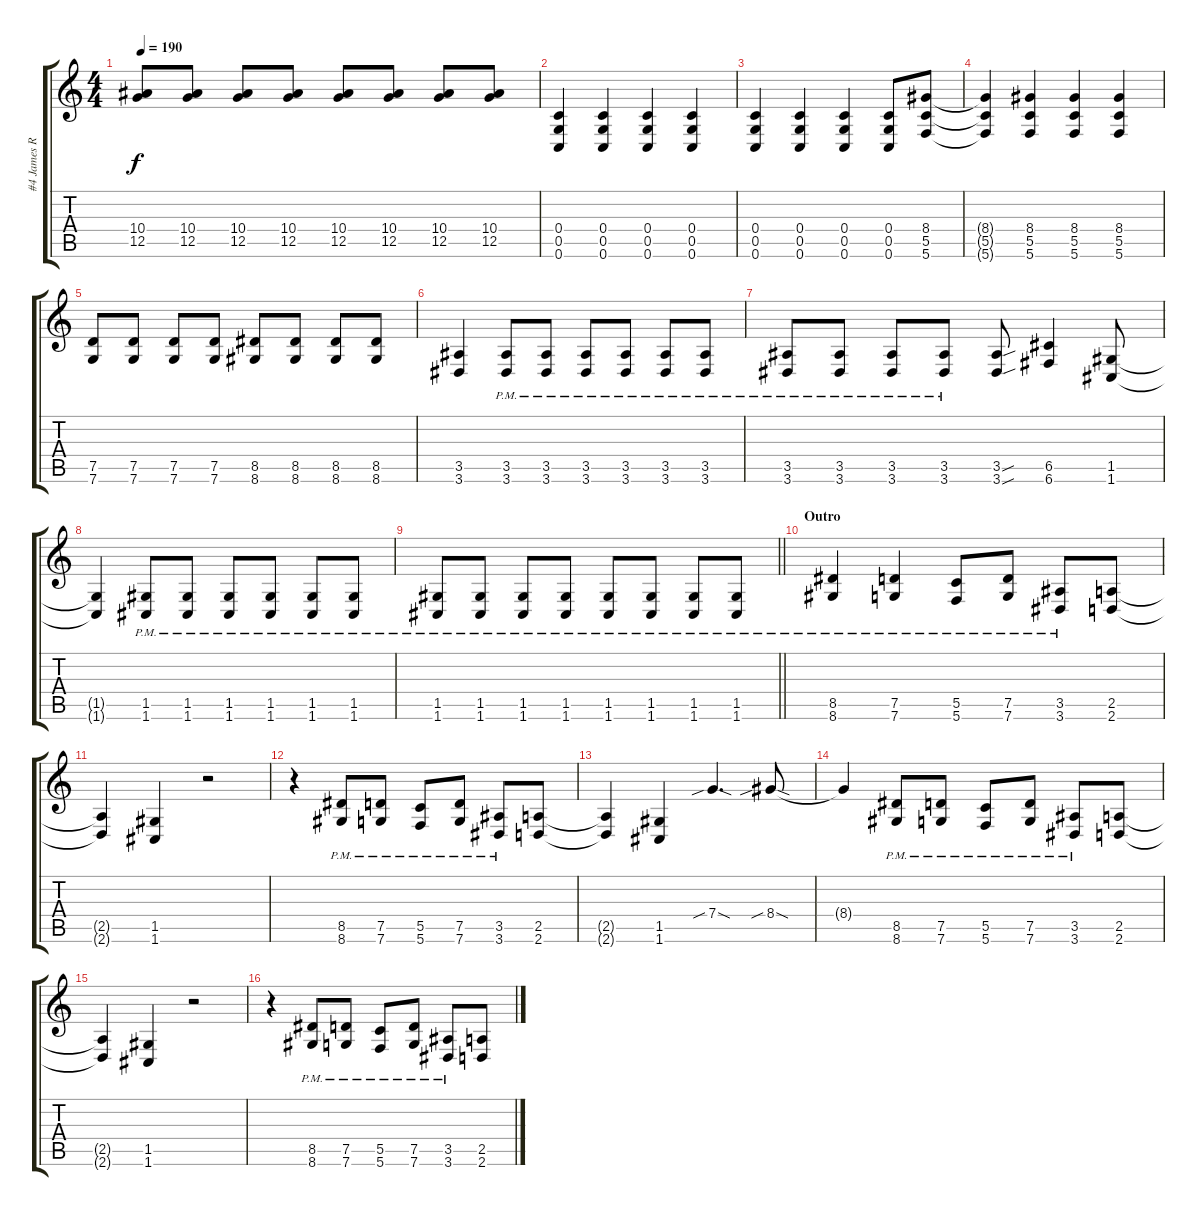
\track ("#4 James Root" "#4 James R") {instrument distortionguitar}
\staff {score tabs}
\tuning (D4 A3 F3 C3 G2 C2) {hide}
\ts (4 4)
\tempo 190
\clef g2
\ks c
(10.4 12.5).8{dy f} (10.4 12.5).8 (10.4 12.5).8 (10.4 12.5).8 (10.4 12.5).8 (10.4 12.5).8 (10.4 12.5).8 (10.4 12.5).8 |
(0.4 0.5 0.6).4 (0.4 0.5 0.6).4 (0.4 0.5 0.6).4 (0.4 0.5 0.6).4 |
(0.4 0.5 0.6).4 (0.4 0.5 0.6).4 (0.4 0.5 0.6).4 (0.4 0.5 0.6).8 (8.4 5.5 5.6).8 |
(8.4{t} 5.5{t} 5.6{t}).4 (8.4 5.5 5.6).4 (8.4 5.5 5.6).4 (8.4 5.5 5.6).4 |
(7.5 7.6).8 (7.5 7.6).8 (7.5 7.6).8 (7.5 7.6).8 (8.5 8.6).8 (8.5 8.6).8 (8.5 8.6).8 (8.5 8.6).8 |
(3.5 3.6).4 (3.5{pm} 3.6{pm}).8 (3.5{pm} 3.6{pm}).8 (3.5{pm} 3.6{pm}).8 (3.5{pm} 3.6{pm}).8 (3.5{pm} 3.6{pm}).8 (3.5{pm} 3.6{pm}).8 |
(3.5{pm} 3.6{pm}).8 (3.5{pm} 3.6{pm}).8 (3.5{pm} 3.6{pm}).8 (3.5{pm} 3.6{pm}).8 (3.5{sou} 3.6{sou}).8 (6.5 6.6).4 (1.5 1.6).8 |
(1.5{t} 1.6{t}).4 (1.5{pm} 1.6{pm}).8 (1.5{pm} 1.6{pm}).8 (1.5{pm} 1.6{pm}).8 (1.5{pm} 1.6{pm}).8 (1.5{pm} 1.6{pm}).8 (1.5{pm} 1.6{pm}).8 |
\barLineRight lightlight
(1.5{pm} 1.6{pm}).8 (1.5{pm} 1.6{pm}).8 (1.5{pm} 1.6{pm}).8 (1.5{pm} 1.6{pm}).8 (1.5{pm} 1.6{pm}).8 (1.5{pm} 1.6{pm}).8 (1.5{pm} 1.6{pm}).8 (1.5{pm} 1.6{pm}).8 |
\section ("" "Outro")
(8.5{pm} 8.6{pm}).4 (7.5{pm} 7.6{pm}).4 (5.5{pm} 5.6{pm}).8 (7.5{pm} 7.6{pm}).8 (3.5{pm} 3.6{pm}).8 (2.5 2.6).8 |
(2.5{t} 2.6{t}).4 (1.5 1.6).4 r.2 |
r.4 (8.5{pm} 8.6{pm}).8 (7.5{pm} 7.6{pm}).8 (5.5{pm} 5.6{pm}).8 (7.5{pm} 7.6{pm}).8 (3.5{pm} 3.6{pm}).8 (2.5 2.6).8 |
(2.5{t} 2.6{t}).4 (1.5 1.6).4 7.4{sib sod}.4{d} 8.4{sib sod}.8 |
8.4{t}.4 (8.5{pm} 8.6{pm}).8 (7.5{pm} 7.6{pm}).8 (5.5{pm} 5.6{pm}).8 (7.5{pm} 7.6{pm}).8 (3.5{pm} 3.6{pm}).8 (2.5 2.6).8 |
(2.5{t} 2.6{t}).4 (1.5 1.6).4 r.2 |
r.4 (8.5{pm} 8.6{pm}).8 (7.5{pm} 7.6{pm}).8 (5.5{pm} 5.6{pm}).8 (7.5{pm} 7.6{pm}).8 (3.5{pm} 3.6{pm}).8 (2.5 2.6).8
